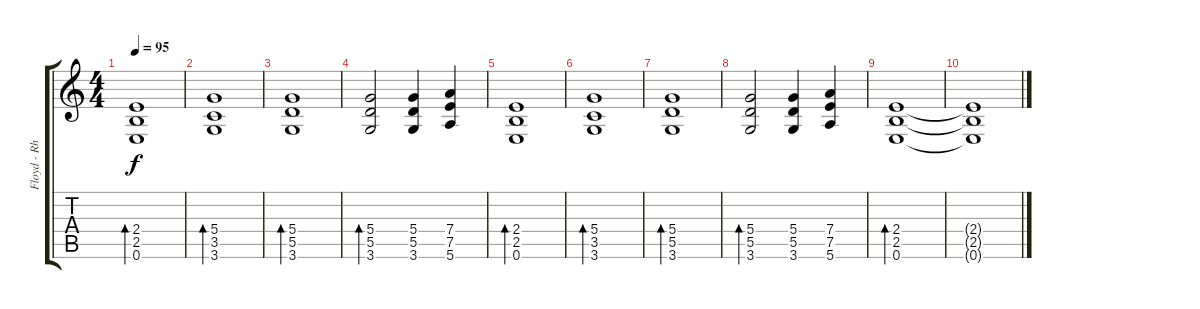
\track ("Floyd - Rhythm Guitar" "Floyd - Rh") {instrument distortionguitar}
\staff {score tabs}
\tuning (E4 B3 G3 D3 A2 E2) {hide}
\ts (4 4)
\tempo 95
\clef g2
\ks c
(2.4 2.5 0.6).1{bd 120 dy f} |
(5.4 3.5 3.6).1{bd 120} |
(5.4 5.5 3.6).1{bd 120} |
(5.4 5.5 3.6).2{bd 120} (5.4 5.5 3.6).4 (7.4 7.5 5.6).4 |
(2.4 2.5 0.6).1{bd 120} |
(5.4 3.5 3.6).1{bd 120} |
(5.4 5.5 3.6).1{bd 120} |
(5.4 5.5 3.6).2{bd 120} (5.4 5.5 3.6).4 (7.4 7.5 5.6).4 |
(2.4 2.5 0.6).1{bd 120 volume 4} |
(2.4{t} 2.5{t} 0.6{t}).1
